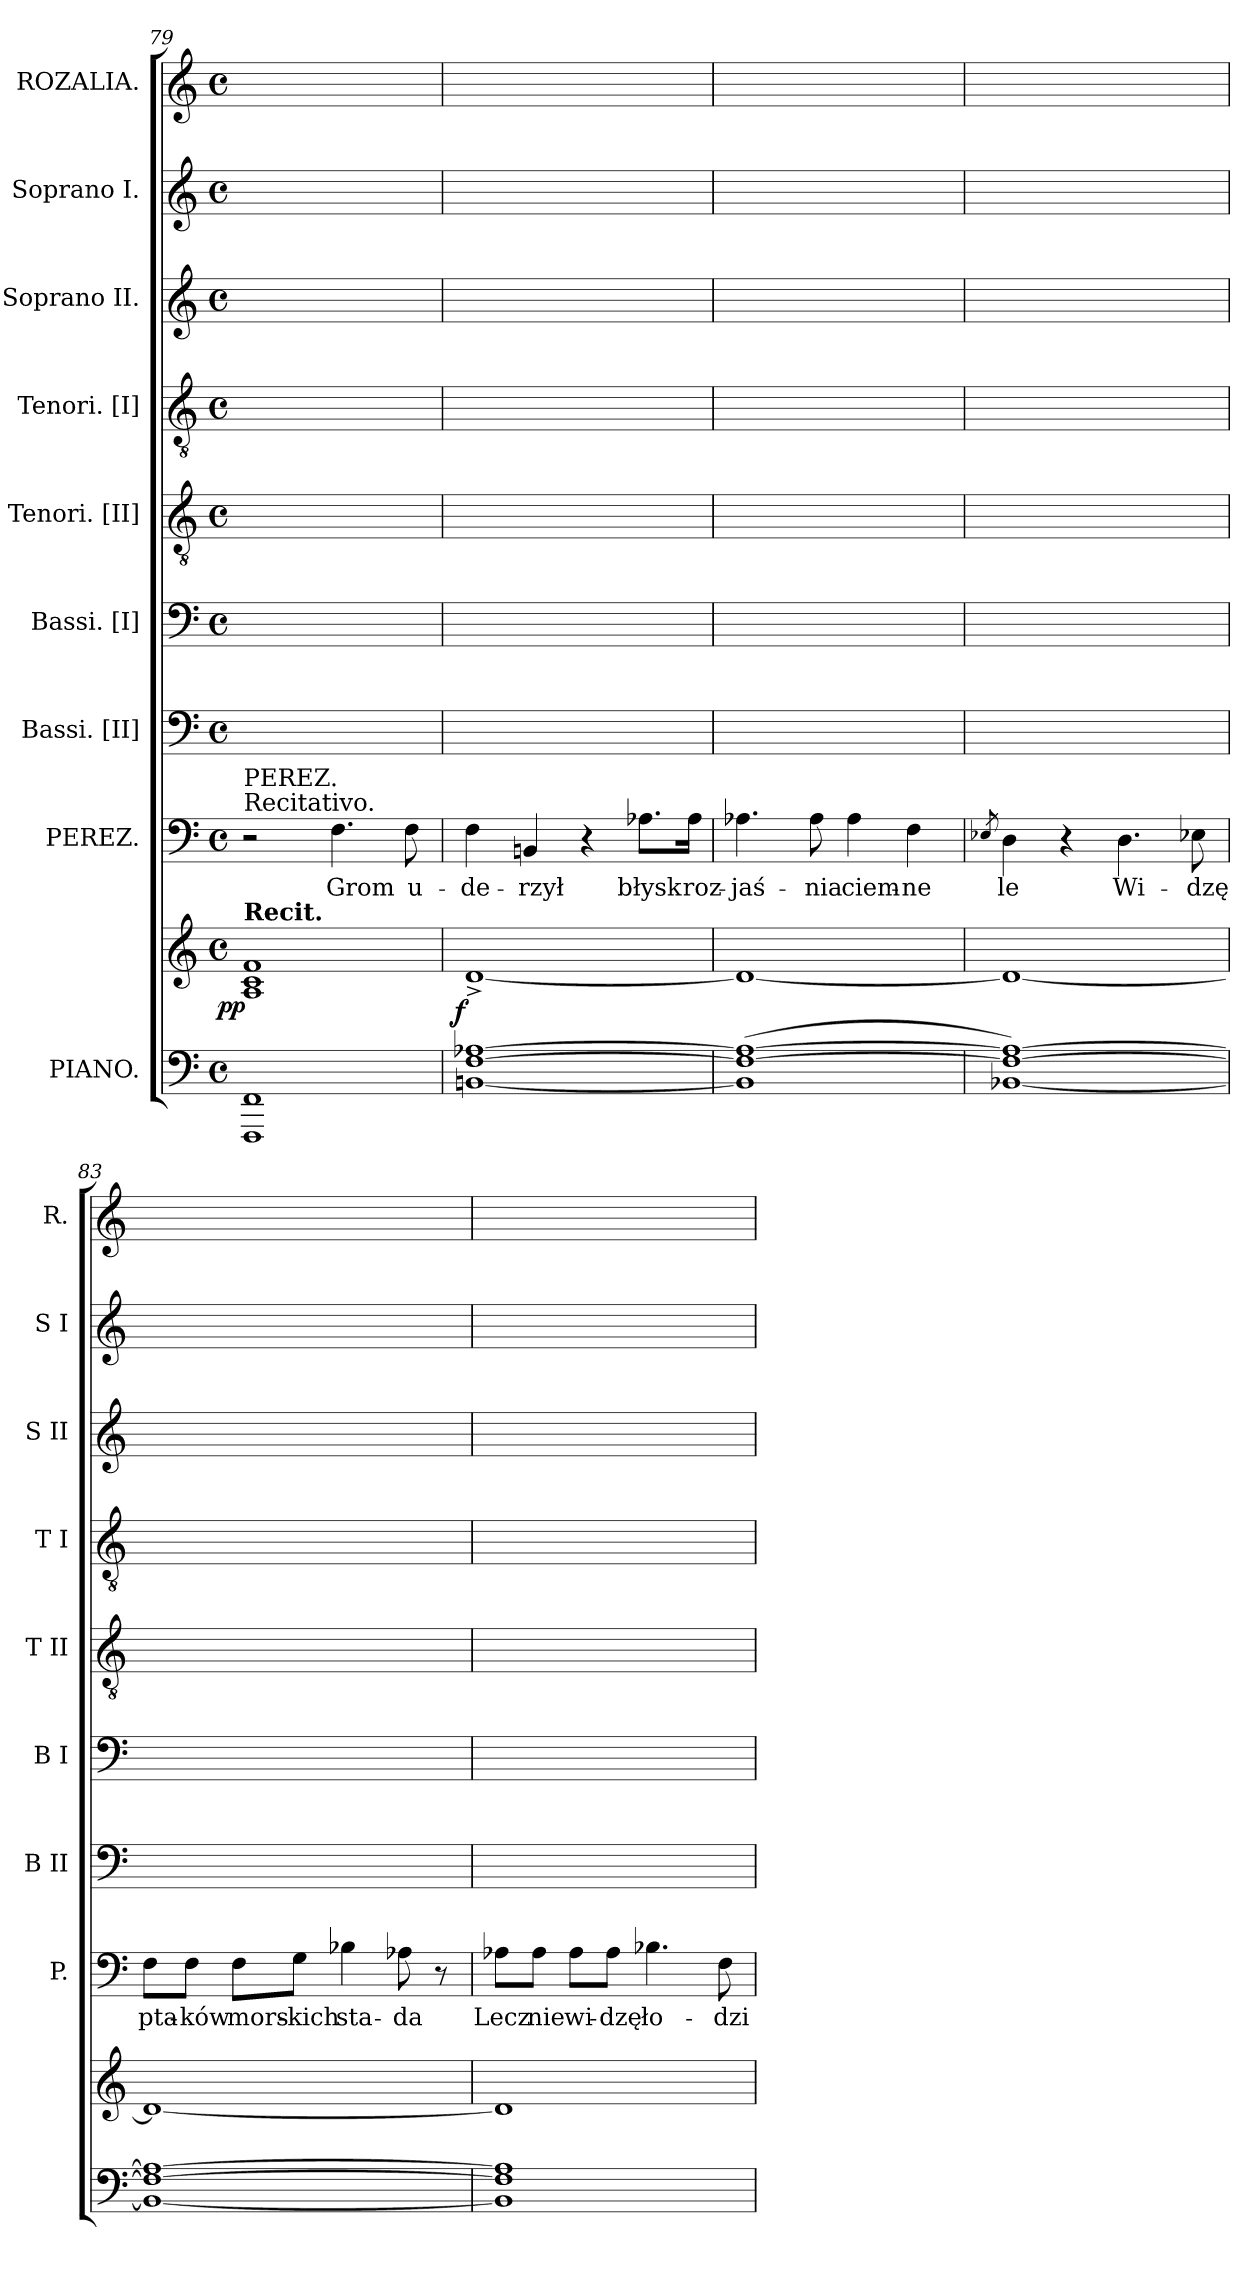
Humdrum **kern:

**kern	**kern	**dynam	**kern	**text	**kern	**kern	**kern	**kern	**kern	**kern	**kern
*part9	*part9	*part9	*part8	*part8	*part7	*part6	*part5	*part4	*part3	*part2	*part1
*staff10	*staff9	*staff9/10	*staff8	*staff8	*staff7	*staff6	*staff5	*staff4	*staff3	*staff2	*staff1
*I"PIANO.	*	*	*I"PEREZ.	*	*I"Bassi. [II]	*I"Bassi. [I]	*I"Tenori. [II]	*I"Tenori. [I]	*I"Soprano II.	*I"Soprano I.	*I"ROZALIA.
*	*	*	*I'P.	*	*I'B II	*I'B I	*I'T II	*I'T I	*I'S II	*I'S I	*I'R.
*clefF4	*clefG2	*	*clefF4	*	*clefF4	*clefF4	*clefGv2	*clefGv2	*clefG2	*clefG2	*clefG2
*k[]	*k[]	*	*k[]	*	*k[]	*k[]	*k[]	*k[]	*k[]	*k[]	*k[]
*C:	*C:	*	*C:	*	*C:	*C:	*C:	*C:	*C:	*C:	*C:
*M4/4	*M4/4	*	*M4/4	*	*M4/4	*M4/4	*M4/4	*M4/4	*M4/4	*M4/4	*M4/4
*met(c)	*met(c)	*	*met(c)	*	*met(c)	*met(c)	*met(c)	*met(c)	*met(c)	*met(c)	*met(c)
=79	=79	=79	=79	=79	=79	=79	=79	=79	=79	=79	=79
!	!	!	!LO:TX:a:t=Recitativo.	!	!	!	!	!	!	!	!
!	!	!	!LO:TX:a:t=PEREZ.	!	!	!	!	!	!	!	!
!	!LO:TX:a:B:t=Recit.	!	!	!	!	!	!	!	!	!	!
!	!	!LO:DY:b:rj	!	!	!	!	!	!	!	!	!
1FFF 1FF	1A 1c 1f	pp	2r	.	1ryy	1ryy	1ryy	1ryy	1ryy	1ryy	1ryy
.	.	.	4.F\	Grom	.	.	.	.	.	.	.
.	.	.	8F\	u-	.	.	.	.	.	.	.
=80	=80	=80	=80	=80	=80	=80	=80	=80	=80	=80	=80
!	!	!LO:DY:b:rj	!	!	!	!	!	!	!	!	!
[1BBn [>1F [>1A-X	[>1d^<	f	4F\	-de-	1ryy	1ryy	1ryy	1ryy	1ryy	1ryy	1ryy
.	.	.	4BBn/	-rzył	.	.	.	.	.	.	.
.	.	.	4r	.	.	.	.	.	.	.	.
.	.	.	8.A-X\L	błysk	.	.	.	.	.	.	.
.	.	.	16A-\Jk	roz-	.	.	.	.	.	.	.
=81	=81	=81	=81	=81	=81	=81	=81	=81	=81	=81	=81
(<1BB] 1F_> 1A-_>	1d_>	.	4.A-X\	-jaś-	1ryy	1ryy	1ryy	1ryy	1ryy	1ryy	1ryy
.	.	.	8A-\	-nia	.	.	.	.	.	.	.
.	.	.	4A-\	ciem-	.	.	.	.	.	.	.
.	.	.	4F\	-ne	.	.	.	.	.	.	.
=82	=82	=82	=82	=82	=82	=82	=82	=82	=82	=82	=82
.	.	.	8qE-X/	.	.	.	.	.	.	.	.
[<1BB-X 1F_> 1A-_>)	1d_>	.	4D\	-le	1ryy	1ryy	1ryy	1ryy	1ryy	1ryy	1ryy
.	.	.	4r	.	.	.	.	.	.	.	.
.	.	.	4.D\	Wi-	.	.	.	.	.	.	.
.	.	.	8E-X\	-dzę	.	.	.	.	.	.	.
=83	=83	=83	=83	=83	=83	=83	=83	=83	=83	=83	=83
1BB-_ 1F_ 1A-_	1d_	.	8F\L	pta-	1ryy	1ryy	1ryy	1ryy	1ryy	1ryy	1ryy
.	.	.	8F\J	-ków	.	.	.	.	.	.	.
.	.	.	8F\L	mors-	.	.	.	.	.	.	.
.	.	.	8G\J	-kich	.	.	.	.	.	.	.
.	.	.	4B-X\	sta-	.	.	.	.	.	.	.
.	.	.	8A-X\	-da	.	.	.	.	.	.	.
.	.	.	8r	.	.	.	.	.	.	.	.
=84	=84	=84	=84	=84	=84	=84	=84	=84	=84	=84	=84
1BB-] 1F] 1A-]	1d]	.	8A-X\L	Lecz	1ryy	1ryy	1ryy	1ryy	1ryy	1ryy	1ryy
.	.	.	8A-\J	nie	.	.	.	.	.	.	.
.	.	.	8A-\L	wi-	.	.	.	.	.	.	.
.	.	.	8A-\J	-dzę	.	.	.	.	.	.	.
.	.	.	4.B-X\	ło-	.	.	.	.	.	.	.
.	.	.	8F\	-dzi	.	.	.	.	.	.	.
=	=	=	=	=	=	=	=	=	=	=	=
*-	*-	*-	*-	*-	*-	*-	*-	*-	*-	*-	*-
